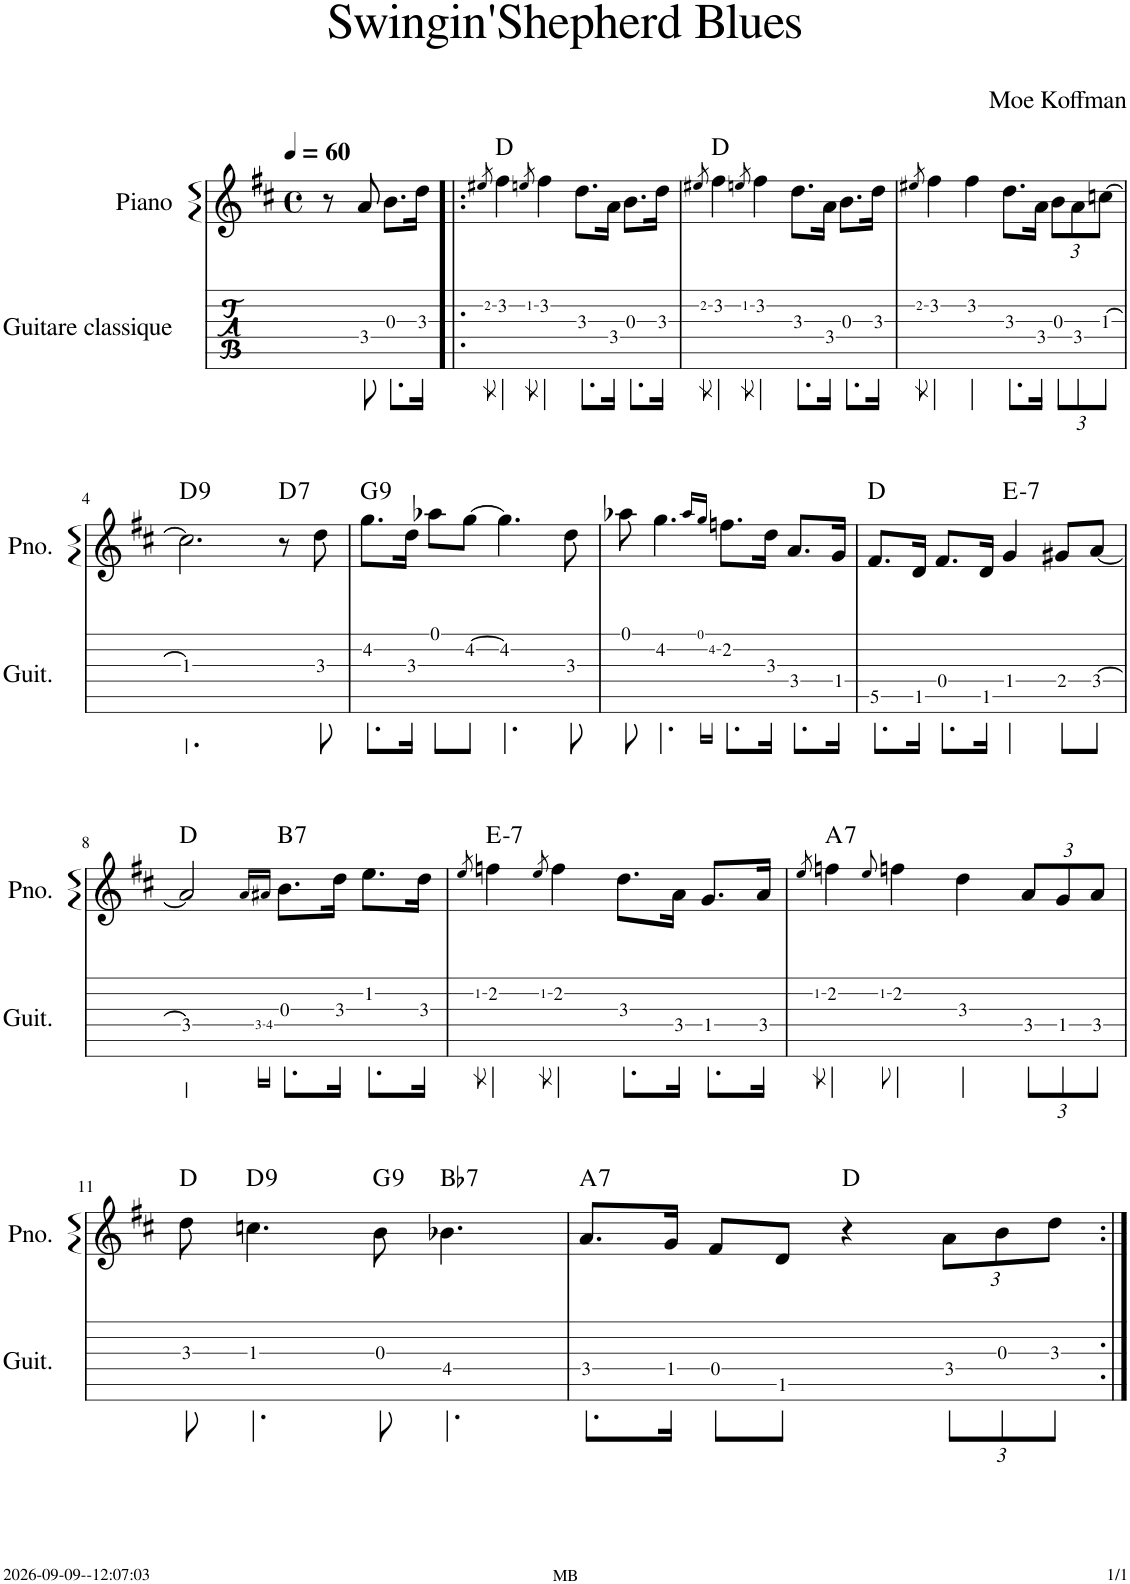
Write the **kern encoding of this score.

**kern	**kern	**harte
*part2	*part1	*part1
*staff2	*staff1	*
*I"Guitare classique	*I"Piano	*
*I'Guit.	*I'Pno.	*
*stria6	*	*
*	*clefG2	*
*k[f#c#]	*k[f#c#]	*
*M4/4	*M4/4	*
*met(c)	*met(c)	*
*MM60	*MM60	*
=	=	=
8r	8r	.
8F\	8a/	.
8.G\L	8.b\L	.
16B-\Jk	16dd\Jk	.
=1!|:	=1!|:	=1!|:
8qc#\	8qee#X/	.
4d\	4ff#\	D:maj
8qc\	8qeen/	.
4d\	4ff#\	.
8.B-\L	8.dd\L	.
16F\Jk	16a\Jk	.
8.G\L	8.b\L	.
16B-\Jk	16dd\Jk	.
=2	=2	=2
8qc#\	8qee#X/	.
4d\	4ff#\	D:maj
8qc\	8qeen/	.
4d\	4ff#\	.
8.B-\L	8.dd\L	.
16F\Jk	16a\Jk	.
8.G\L	8.b\L	.
16B-\Jk	16dd\Jk	.
=3	=3	=3
8qc#\	8qee#X/	.
4d\	4ff#\	.
4d\	4ff#\	.
8.B-\L	8.dd\L	.
16F\Jk	16a\Jk	.
*Xbrackettup	*Xbrackettup	*
12G\L	12b\L	.
12F\	12a\	.
[12A-\J	[12ccn\J	.
!!LO:LB:g=z
=4	=4	=4
!	!	!LO:H:kt=9
2.A-\]	2.cc\]	D:9
!	!	!LO:H:kt=7
8r	8r	D:7
8B-\	8dd\	.
=5	=5	=5
!	!	!LO:H:kt=9
8.e-\L	8.gg\L	G:9
16B-\Jk	16dd\Jk	.
8e\L	8aa-X\L	.
[8e-\J	[8gg\J	.
4.e-\]	4.gg\]	.
8B-\	8dd\	.
=6	=6	=6
8e\	8aa-X\	.
4.e-\	4.gg\	.
16qe\LL	16qaa-/LL	.
16qe-\JJ	16qgg/JJ	.
8.c#\L	8.ffn\L	.
16B-\Jk	16dd\Jk	.
8.F\L	8.a/L	.
16E-\Jk	16g/Jk	.
=7	=7	=7
8.D\L	8.f#/L	D:maj
16BB-\Jk	16d/Jk	.
8.D\L	8.f#/L	.
16BB-\Jk	16d/Jk	.
!	!	!LO:H:kt=7
4E-\	4g/	E:min7
8E\L	8g#X/L	.
[8F\J	[8a/J	.
!!LO:LB:g=z
=8	=8	=8
2F\]	2a/]	D:maj
16qF\LL	16qa/LL	.
16qF#\JJ	16qa#X/JJ	.
!	!	!LO:H:kt=7
8.G\L	8.b\L	B:7
16B-\Jk	16dd\Jk	.
8.c\L	8.ee\L	.
16B-\Jk	16dd\Jk	.
=9	=9	=9
8qc\	8qee/	.
!	!	!LO:H:kt=7
4c#\	4ffn\	E:min7
8qc\	8qee/	.
4c#\	4ff\	.
8.B-\L	8.dd\L	.
16F\Jk	16a\Jk	.
8.E-\L	8.g/L	.
16F\Jk	16a/Jk	.
=10	=10	=10
8qc\	8qee/	.
!	!	!LO:H:kt=7
4c#\	4ffn\	A:7
8qc\	8qee/	.
4c#\	4ffn\	.
4B-\	4dd\	.
12F\L	12a/L	.
12E-\	12g/	.
12F\J	12a/J	.
!!LO:LB:g=z
=11	=11	=11
8B-\	8dd\	D:maj
!	!	!LO:H:kt=9
4.A-\	4.ccn\	D:9
!	!	!LO:H:kt=9
8G\	8b\	G:9
!	!	!LO:H:kt=7
4.F#\	4.b-X\	Bb:7
=12	=12	=12
!	!	!LO:H:kt=7
8.F\L	8.a/L	A:7
16E-\Jk	16g/Jk	.
8D\L	8f#/L	.
8BB-\J	8d/J	.
4r	4r	D:maj
12F\L	12a\L	.
12G\	12b\	.
12B-\J	12dd\J	.
=:|!	=:|!	=:|!
*-	*-	*-
